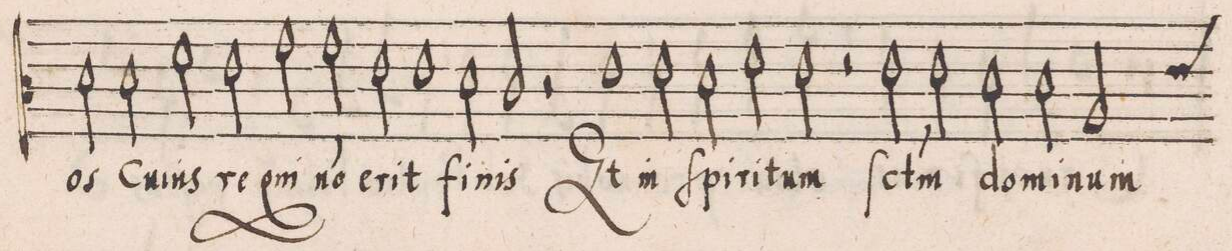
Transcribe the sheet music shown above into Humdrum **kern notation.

**kern	**text
*I"CANTVS	*
*clefC3	*
*k[]	*
*met(C|)	*
*M2/1	*
2d\	-os
2d\	Cu-
=101-	=101-
2f\	-ius
2e\	re-
2g\	-gni
2g\	no(n)
=102-	=102-
2e\	e-
1e\	-rit
2d\	fi-
=103-	=103-
2c/	-nis
2r	.
1e\	Et
=104-	=104-
2e\	in
2d\	ſpi-
2f\	-ri-
2e\	-tum
=105-	=105-
2r	.
2e\	ſ(an)-
2e\	-ct(u)m
2d\	do-
=106-	=106-
2d\	-mi-
*custos:e	*
2A/	-num
*-	*-
